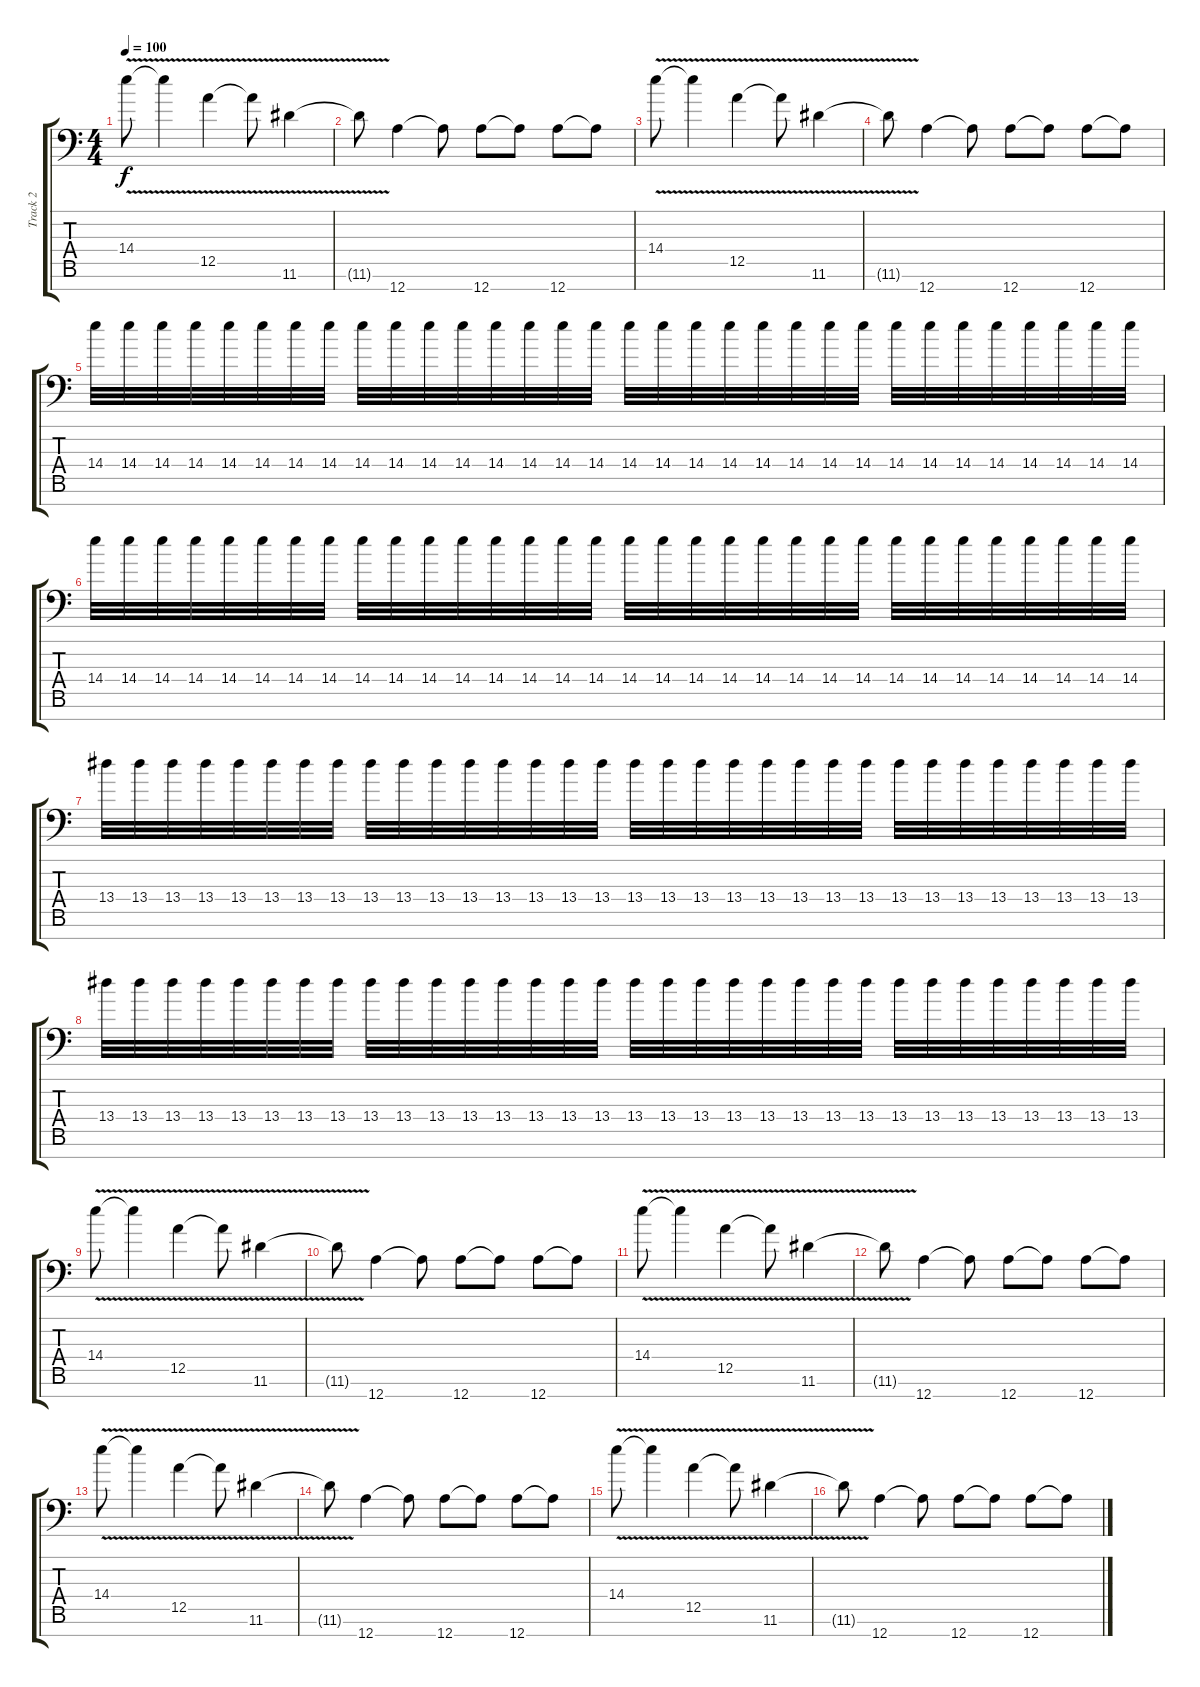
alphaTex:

\track ("Track 2" "Track 2") {instrument distortionguitar}
\staff {score tabs}
\tuning (E4 B3 G3 D3 A2 E2 A1) {hide}
\ts (4 4)
\tempo 100
\clef f4
\ks c
14.4{v}.8{dy f} 14.4{t}.4 12.5{v}.4 12.5{t}.8 11.6{v}.4 |
11.6{t}.8 12.7.4 12.7{t}.8 12.7.8 12.7{t}.8 12.7.8 12.7{t}.8 |
14.4{v}.8 14.4{t}.4 12.5{v}.4 12.5{t}.8 11.6{v}.4 |
11.6{t}.8 12.7.4 12.7{t}.8 12.7.8 12.7{t}.8 12.7.8 12.7{t}.8 |
14.4.32 14.4.32 14.4.32 14.4.32 14.4.32 14.4.32 14.4.32 14.4.32 14.4.32 14.4.32 14.4.32 14.4.32 14.4.32 14.4.32 14.4.32 14.4.32 14.4.32 14.4.32 14.4.32 14.4.32 14.4.32 14.4.32 14.4.32 14.4.32 14.4.32 14.4.32 14.4.32 14.4.32 14.4.32 14.4.32 14.4.32 14.4.32 |
14.4.32 14.4.32 14.4.32 14.4.32 14.4.32 14.4.32 14.4.32 14.4.32 14.4.32 14.4.32 14.4.32 14.4.32 14.4.32 14.4.32 14.4.32 14.4.32 14.4.32 14.4.32 14.4.32 14.4.32 14.4.32 14.4.32 14.4.32 14.4.32 14.4.32 14.4.32 14.4.32 14.4.32 14.4.32 14.4.32 14.4.32 14.4.32 |
13.4.32 13.4.32 13.4.32 13.4.32 13.4.32 13.4.32 13.4.32 13.4.32 13.4.32 13.4.32 13.4.32 13.4.32 13.4.32 13.4.32 13.4.32 13.4.32 13.4.32 13.4.32 13.4.32 13.4.32 13.4.32 13.4.32 13.4.32 13.4.32 13.4.32 13.4.32 13.4.32 13.4.32 13.4.32 13.4.32 13.4.32 13.4.32 |
13.4.32 13.4.32 13.4.32 13.4.32 13.4.32 13.4.32 13.4.32 13.4.32 13.4.32 13.4.32 13.4.32 13.4.32 13.4.32 13.4.32 13.4.32 13.4.32 13.4.32 13.4.32 13.4.32 13.4.32 13.4.32 13.4.32 13.4.32 13.4.32 13.4.32 13.4.32 13.4.32 13.4.32 13.4.32 13.4.32 13.4.32 13.4.32 |
14.4{v}.8 14.4{t}.4 12.5{v}.4 12.5{t}.8 11.6{v}.4 |
11.6{t}.8 12.7.4 12.7{t}.8 12.7.8 12.7{t}.8 12.7.8 12.7{t}.8 |
14.4{v}.8 14.4{t}.4 12.5{v}.4 12.5{t}.8 11.6{v}.4 |
11.6{t}.8 12.7.4 12.7{t}.8 12.7.8 12.7{t}.8 12.7.8 12.7{t}.8 |
14.4{v}.8 14.4{t}.4 12.5{v}.4 12.5{t}.8 11.6{v}.4 |
11.6{t}.8 12.7.4 12.7{t}.8 12.7.8 12.7{t}.8 12.7.8 12.7{t}.8 |
14.4{v}.8 14.4{t}.4 12.5{v}.4 12.5{t}.8 11.6{v}.4 |
11.6{t}.8 12.7.4 12.7{t}.8 12.7.8 12.7{t}.8 12.7.8 12.7{t}.8
